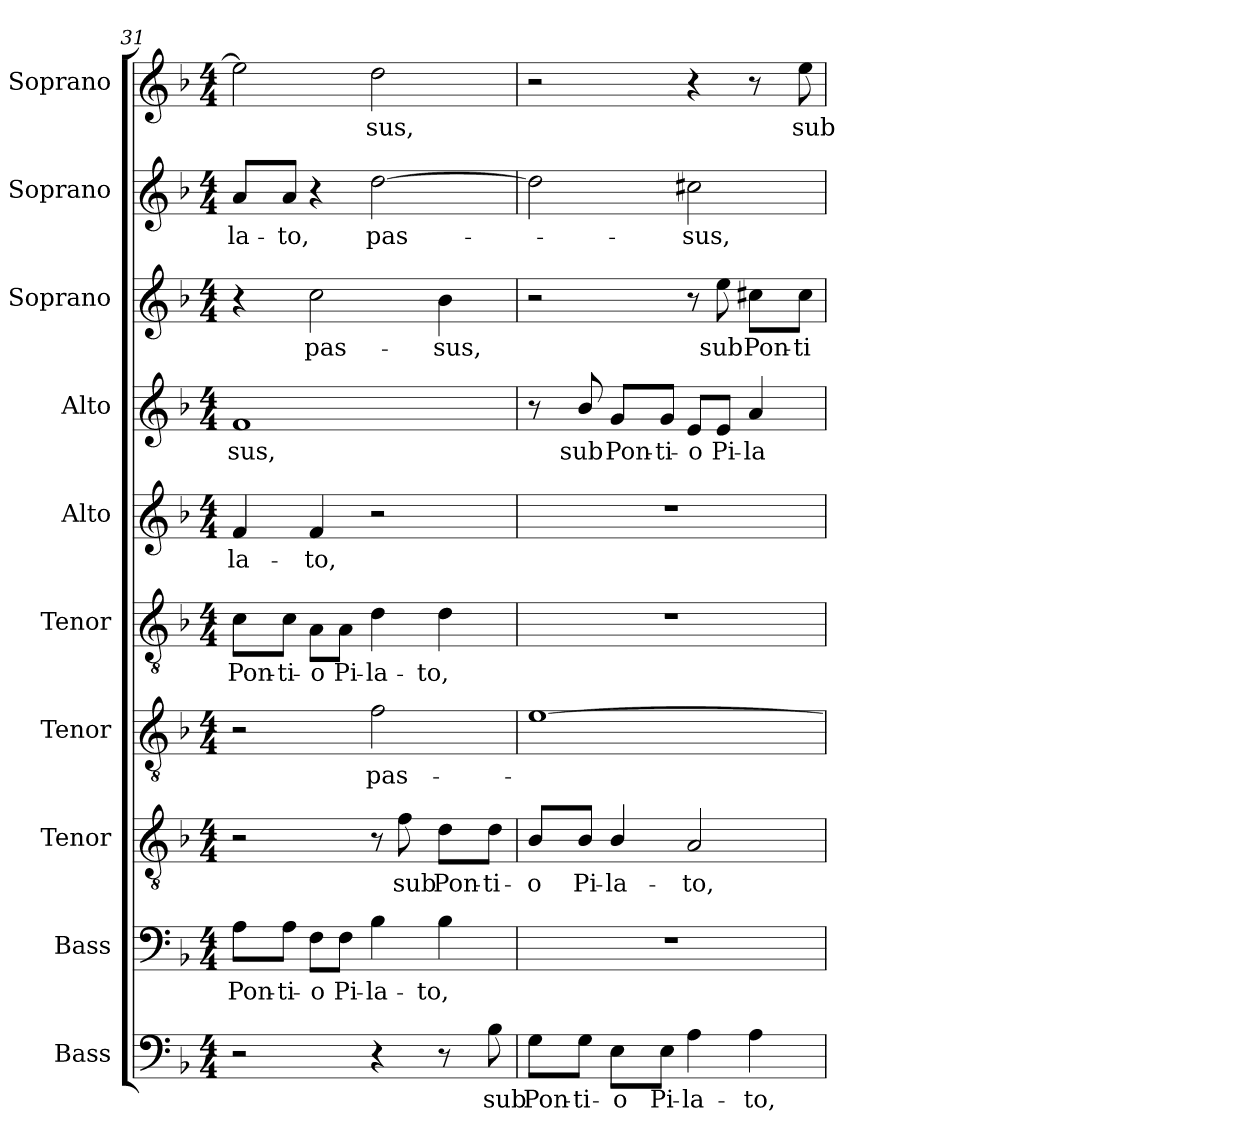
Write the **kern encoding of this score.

**kern	**text	**kern	**text	**kern	**text	**kern	**text	**kern	**text	**kern	**text	**kern	**text	**kern	**text	**kern	**text	**kern	**text
*part10	*part10	*part9	*part9	*part8	*part8	*part7	*part7	*part6	*part6	*part5	*part5	*part4	*part4	*part3	*part3	*part2	*part2	*part1	*part1
*staff10	*staff10	*staff9	*staff9	*staff8	*staff8	*staff7	*staff7	*staff6	*staff6	*staff5	*staff5	*staff4	*staff4	*staff3	*staff3	*staff2	*staff2	*staff1	*staff1
*I"Bass	*	*I"Bass	*	*I"Tenor	*	*I"Tenor	*	*I"Tenor	*	*I"Alto	*	*I"Alto	*	*I"Soprano	*	*I"Soprano	*	*I"Soprano	*
*I'B.	*	*I'B.	*	*I'T.	*	*I'T.	*	*I'T.	*	*I'A.	*	*I'A.	*	*I'S.	*	*I'S.	*	*I'S.	*
*clefF4	*	*clefF4	*	*clefGv2	*	*clefGv2	*	*clefGv2	*	*clefG2	*	*clefG2	*	*clefG2	*	*clefG2	*	*clefG2	*
*	*	*	*	*ITrd7c12	*	*ITrd7c12	*	*ITrd7c12	*	*	*	*	*	*	*	*	*	*	*
*k[b-]	*	*k[b-]	*	*k[b-]	*	*k[b-]	*	*k[b-]	*	*k[b-]	*	*k[b-]	*	*k[b-]	*	*k[b-]	*	*k[b-]	*
*F:	*	*F:	*	*F:	*	*F:	*	*F:	*	*F:	*	*F:	*	*F:	*	*F:	*	*F:	*
*M4/4	*	*M4/4	*	*M4/4	*	*M4/4	*	*M4/4	*	*M4/4	*	*M4/4	*	*M4/4	*	*M4/4	*	*M4/4	*
=31	=31	=31	=31	=31	=31	=31	=31	=31	=31	=31	=31	=31	=31	=31	=31	=31	=31	=31	=31
!	!	!	!LO:LY:b:color=#000000	!	!	!	!	!	!	!	!	!	!	!	!	!	!	!	!
!	!	!	!	!	!	!	!	!	!LO:LY:b:color=#000000	!	!	!	!	!	!	!	!	!	!
!	!	!	!	!	!	!	!	!	!	!	!LO:LY:b:color=#000000	!	!	!	!	!	!	!	!
!	!	!	!	!	!	!	!	!	!	!	!	!	!LO:LY:b:color=#000000	!	!	!	!	!	!
!	!	!	!	!	!	!	!	!	!	!	!	!	!	!	!	!	!LO:LY:b:color=#000000	!	!
2r	.	8Ai\L	Pon-	2r	.	2r	.	8Ci\L	Pon-	4fi/	-la-	1fi	-sus,	4r	.	8ai/L	-la-	2eei\]	.
!	!	!	!LO:LY:b:color=#000000	!	!	!	!	!	!	!	!	!	!	!	!	!	!	!	!
!	!	!	!	!	!	!	!	!	!LO:LY:b:color=#000000	!	!	!	!	!	!	!	!	!	!
!	!	!	!	!	!	!	!	!	!	!	!	!	!	!	!	!	!LO:LY:b:color=#000000	!	!
.	.	8Ai\J	-ti-	.	.	.	.	8Ci\J	-ti-	.	.	.	.	.	.	8ai/J	-to,	.	.
!	!	!	!LO:LY:b:color=#000000	!	!	!	!	!	!	!	!	!	!	!	!	!	!	!	!
!	!	!	!	!	!	!	!	!	!LO:LY:b:color=#000000	!	!	!	!	!	!	!	!	!	!
!	!	!	!	!	!	!	!	!	!	!	!LO:LY:b:color=#000000	!	!	!	!	!	!	!	!
!	!	!	!	!	!	!	!	!	!	!	!	!	!	!	!LO:LY:b:color=#000000	!	!	!	!
.	.	8Fi\L	-o	.	.	.	.	8AAi\L	-o	4fi/	-to,	.	.	2cci\	pas-	4r	.	.	.
!	!	!	!LO:LY:b:color=#000000	!	!	!	!	!	!	!	!	!	!	!	!	!	!	!	!
!	!	!	!	!	!	!	!	!	!LO:LY:b:color=#000000	!	!	!	!	!	!	!	!	!	!
.	.	8Fi\J	Pi-	.	.	.	.	8AAi\J	Pi-	.	.	.	.	.	.	.	.	.	.
!	!	!	!LO:LY:b:color=#000000	!	!	!	!	!	!	!	!	!	!	!	!	!	!	!	!
!	!	!	!	!	!	!	!LO:LY:b:color=#000000	!	!	!	!	!	!	!	!	!	!	!	!
!	!	!	!	!	!	!	!	!	!LO:LY:b:color=#000000	!	!	!	!	!	!	!	!	!	!
!	!	!	!	!	!	!	!	!	!	!	!	!	!	!	!	!	!LO:LY:b:color=#000000	!	!
!	!	!	!	!	!	!	!	!	!	!	!	!	!	!	!	!	!	!	!LO:LY:b:color=#000000
4r	.	4B-i\	-la-	8r	.	2Fi\	pas-	4Di\	-la-	2r	.	.	.	.	.	[2ddi\	pas-	2ddi\	-sus,
!	!	!	!	!	!LO:LY:b:color=#000000	!	!	!	!	!	!	!	!	!	!	!	!	!	!
.	.	.	.	8Fi\	sub	.	.	.	.	.	.	.	.	.	.	.	.	.	.
!	!	!	!LO:LY:b:color=#000000	!	!	!	!	!	!	!	!	!	!	!	!	!	!	!	!
!	!	!	!	!	!LO:LY:b:color=#000000	!	!	!	!	!	!	!	!	!	!	!	!	!	!
!	!	!	!	!	!	!	!	!	!LO:LY:b:color=#000000	!	!	!	!	!	!	!	!	!	!
!	!	!	!	!	!	!	!	!	!	!	!	!	!	!	!LO:LY:b:color=#000000	!	!	!	!
8r	.	4B-i\	-to,	8Di\L	Pon-	.	.	4Di\	-to,	.	.	.	.	4b-i\	-sus,	.	.	.	.
!	!LO:LY:b:color=#000000	!	!	!	!	!	!	!	!	!	!	!	!	!	!	!	!	!	!
!	!	!	!	!	!LO:LY:b:color=#000000	!	!	!	!	!	!	!	!	!	!	!	!	!	!
8B-i\	sub	.	.	8Di\J	-ti-	.	.	.	.	.	.	.	.	.	.	.	.	.	.
=32	=32	=32	=32	=32	=32	=32	=32	=32	=32	=32	=32	=32	=32	=32	=32	=32	=32	=32	=32
!	!LO:LY:b:color=#000000	!	!	!	!	!	!	!	!	!	!	!	!	!	!	!	!	!	!
!	!	!	!	!	!LO:LY:b:color=#000000	!	!	!	!	!	!	!	!	!	!	!	!	!	!
8Gi\L	Pon-	1r	.	8BB-i/L	-o	[1Ei	.	1r	.	1r	.	8r	.	2r	.	2ddi\]	.	2r	.
!	!LO:LY:b:color=#000000	!	!	!	!	!	!	!	!	!	!	!	!	!	!	!	!	!	!
!	!	!	!	!	!LO:LY:b:color=#000000	!	!	!	!	!	!	!	!	!	!	!	!	!	!
!	!	!	!	!	!	!	!	!	!	!	!	!	!LO:LY:b:color=#000000	!	!	!	!	!	!
8Gi\J	-ti-	.	.	8BB-i/J	Pi-	.	.	.	.	.	.	8b-i/	sub	.	.	.	.	.	.
!	!LO:LY:b:color=#000000	!	!	!	!	!	!	!	!	!	!	!	!	!	!	!	!	!	!
!	!	!	!	!	!LO:LY:b:color=#000000	!	!	!	!	!	!	!	!	!	!	!	!	!	!
!	!	!	!	!	!	!	!	!	!	!	!	!	!LO:LY:b:color=#000000	!	!	!	!	!	!
8Ei\L	-o	.	.	4BB-i/	-la-	.	.	.	.	.	.	8gi/L	Pon-	.	.	.	.	.	.
!	!LO:LY:b:color=#000000	!	!	!	!	!	!	!	!	!	!	!	!	!	!	!	!	!	!
!	!	!	!	!	!	!	!	!	!	!	!	!	!LO:LY:b:color=#000000	!	!	!	!	!	!
8Ei\J	Pi-	.	.	.	.	.	.	.	.	.	.	8gi/J	-ti-	.	.	.	.	.	.
!	!LO:LY:b:color=#000000	!	!	!	!	!	!	!	!	!	!	!	!	!	!	!	!	!	!
!	!	!	!	!	!LO:LY:b:color=#000000	!	!	!	!	!	!	!	!	!	!	!	!	!	!
!	!	!	!	!	!	!	!	!	!	!	!	!	!LO:LY:b:color=#000000	!	!	!	!	!	!
!	!	!	!	!	!	!	!	!	!	!	!	!	!	!	!	!	!LO:LY:b:color=#000000	!	!
4Ai\	-la-	.	.	2AAi/	-to,	.	.	.	.	.	.	8ei/L	-o	8r	.	2cc#Xi\	-sus,	4r	.
!	!	!	!	!	!	!	!	!	!	!	!	!	!LO:LY:b:color=#000000	!	!	!	!	!	!
!	!	!	!	!	!	!	!	!	!	!	!	!	!	!	!LO:LY:b:color=#000000	!	!	!	!
.	.	.	.	.	.	.	.	.	.	.	.	8ei/J	Pi-	8eei\	sub	.	.	.	.
!	!LO:LY:b:color=#000000	!	!	!	!	!	!	!	!	!	!	!	!	!	!	!	!	!	!
!	!	!	!	!	!	!	!	!	!	!	!	!	!LO:LY:b:color=#000000	!	!	!	!	!	!
!	!	!	!	!	!	!	!	!	!	!	!	!	!	!	!LO:LY:b:color=#000000	!	!	!	!
4Ai\	-to,	.	.	.	.	.	.	.	.	.	.	4ai/	-la-	8cc#Xi\L	Pon-	.	.	8r	.
!	!	!	!	!	!	!	!	!	!	!	!	!	!	!	!LO:LY:b:color=#000000	!	!	!	!
!	!	!	!	!	!	!	!	!	!	!	!	!	!	!	!	!	!	!	!LO:LY:b:color=#000000
.	.	.	.	.	.	.	.	.	.	.	.	.	.	8cc#i\J	-ti-	.	.	8eei\	sub
=	=	=	=	=	=	=	=	=	=	=	=	=	=	=	=	=	=	=	=
*-	*-	*-	*-	*-	*-	*-	*-	*-	*-	*-	*-	*-	*-	*-	*-	*-	*-	*-	*-
